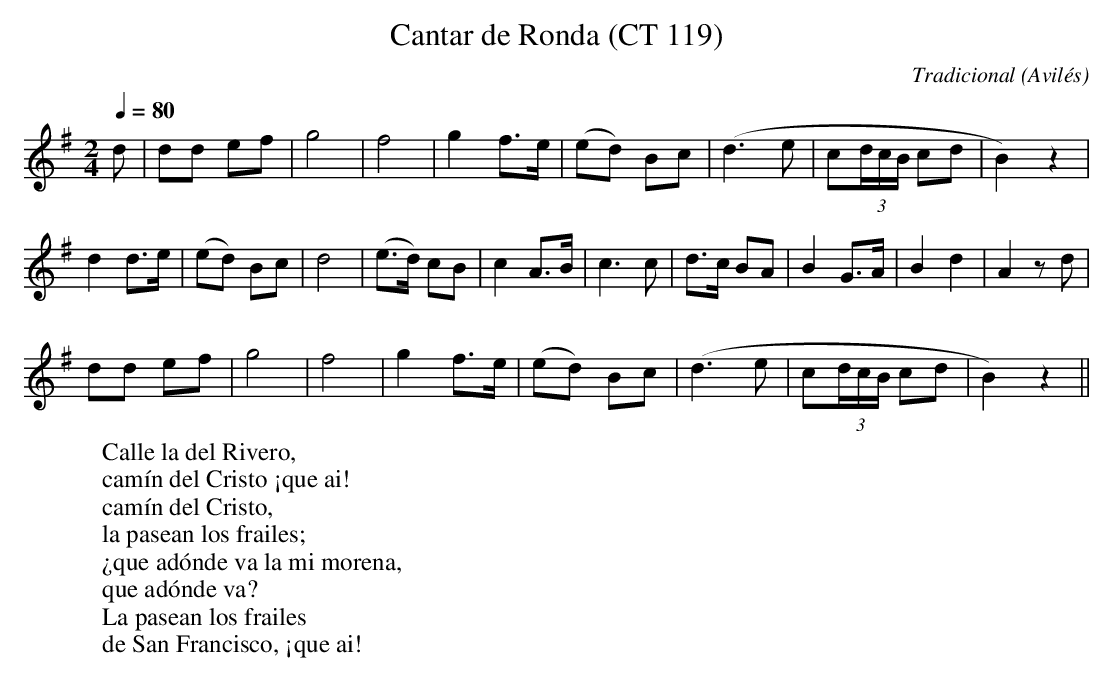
X:1
T:Cantar de Ronda (CT 119)
C:Tradicional
O:Avilés
M:2/4
L:1/8
Q:1/4=80
K:G
d|dd ef|g4|f4|g2 f>e|(ed) Bc|(d3 e|c(3d/c/B/ cd|B2) z2|
d2 d>e|(ed) Bc|d4|(e>d) cB|c2 A>B|c3 c|d>c BA|B2 G>A|B2 d2|A2 zd|
dd ef|g4|f4|g2 f>e|(ed) Bc|(d3 e|c(3d/c/B/ cd|B2) z2||
W:Calle la del Rivero,
W:camín del Cristo ¡que ai!
W:camín del Cristo,
W:la pasean los frailes;
W:¿que adónde va la mi morena,
W:que adónde va?
W:La pasean los frailes
W:de San Francisco, ¡que ai!
W:
